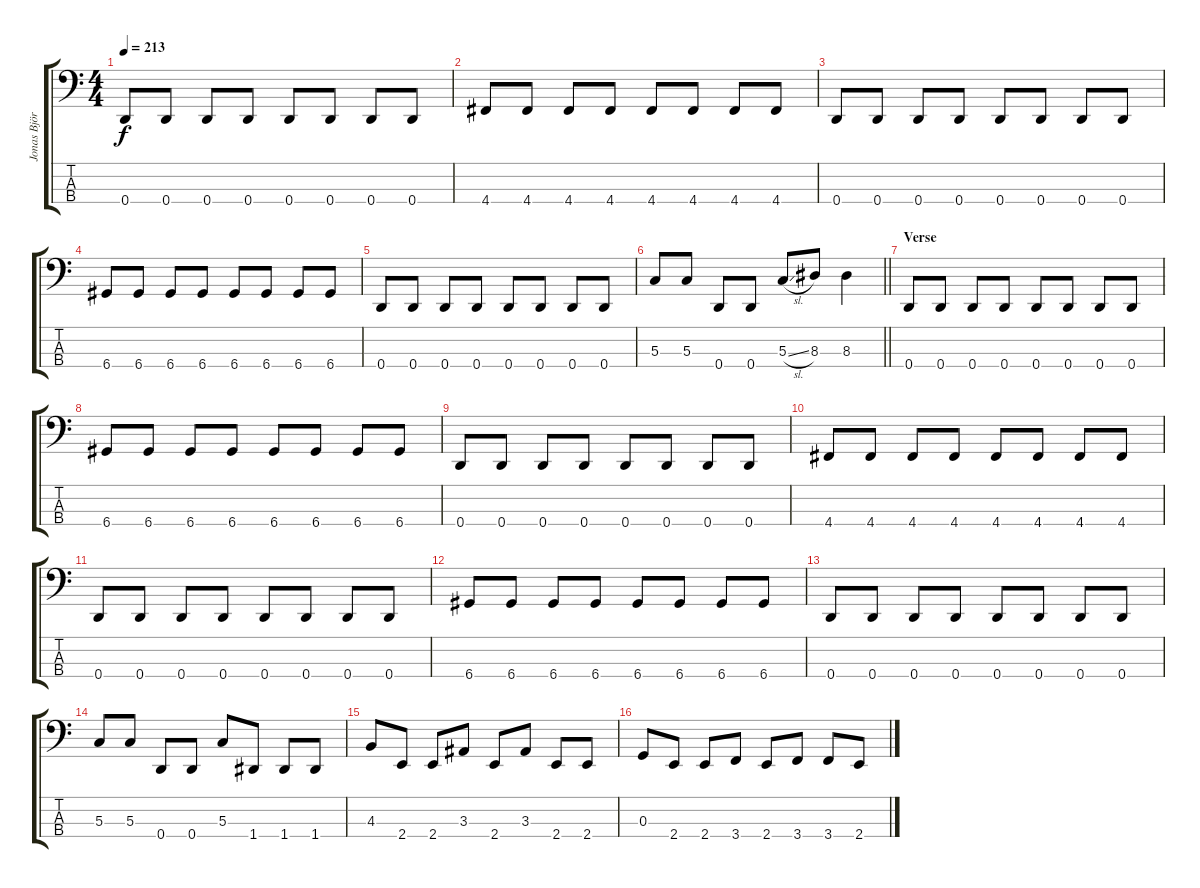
\track ("Jonas Björler" "Jonas Björ") {instrument electricbassfinger}
\staff {score tabs}
\tuning (F2 C2 G1 D1) {hide}
\ts (4 4)
\tempo 213
\clef f4
\ks c
0.4.8{dy f} 0.4.8 0.4.8 0.4.8 0.4.8 0.4.8 0.4.8 0.4.8 |
4.4.8 4.4.8 4.4.8 4.4.8 4.4.8 4.4.8 4.4.8 4.4.8 |
0.4.8 0.4.8 0.4.8 0.4.8 0.4.8 0.4.8 0.4.8 0.4.8 |
6.4.8 6.4.8 6.4.8 6.4.8 6.4.8 6.4.8 6.4.8 6.4.8 |
0.4.8 0.4.8 0.4.8 0.4.8 0.4.8 0.4.8 0.4.8 0.4.8 |
\barLineRight lightlight
5.3.8 5.3.8 0.4.8 0.4.8 5.3{sl}.8 8.3.8 8.3.4 |
\section ("" "Verse")
0.4.8 0.4.8 0.4.8 0.4.8 0.4.8 0.4.8 0.4.8 0.4.8 |
6.4.8 6.4.8 6.4.8 6.4.8 6.4.8 6.4.8 6.4.8 6.4.8 |
0.4.8 0.4.8 0.4.8 0.4.8 0.4.8 0.4.8 0.4.8 0.4.8 |
4.4.8 4.4.8 4.4.8 4.4.8 4.4.8 4.4.8 4.4.8 4.4.8 |
0.4.8 0.4.8 0.4.8 0.4.8 0.4.8 0.4.8 0.4.8 0.4.8 |
6.4.8 6.4.8 6.4.8 6.4.8 6.4.8 6.4.8 6.4.8 6.4.8 |
0.4.8 0.4.8 0.4.8 0.4.8 0.4.8 0.4.8 0.4.8 0.4.8 |
5.3.8 5.3.8 0.4.8 0.4.8 5.3.8 1.4.8 1.4.8 1.4.8 |
4.3.8 2.4.8 2.4.8 3.3.8 2.4.8 3.3.8 2.4.8 2.4.8 |
0.3.8 2.4.8 2.4.8 3.4.8 2.4.8 3.4.8 3.4.8 2.4.8
